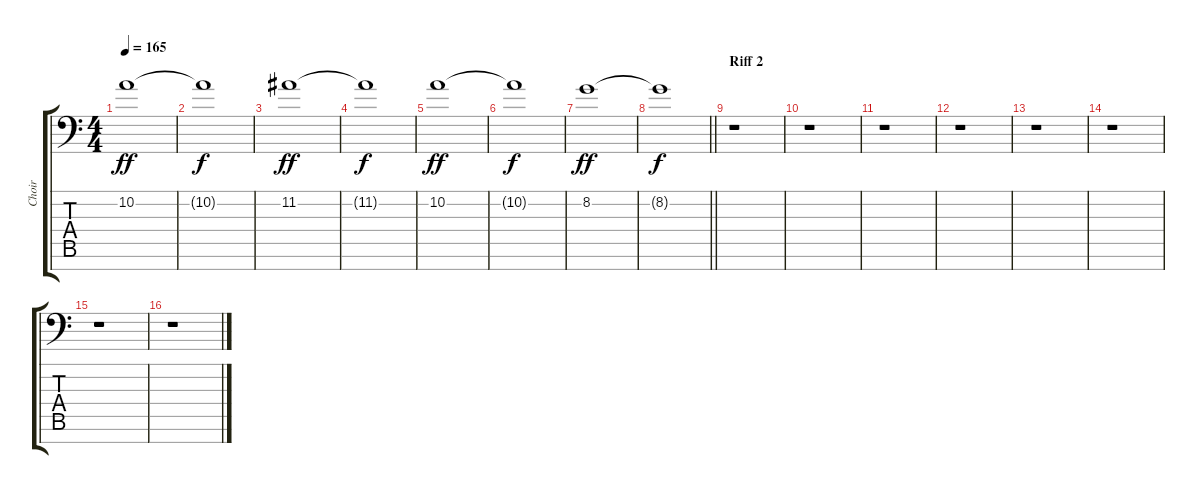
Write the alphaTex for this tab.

\track ("Choir" "Choir") {instrument pad4choir}
\staff {score tabs}
\tuning (C8 B3 G3 D3 A2 E2 A-1) {hide}
\ts (4 4)
\tempo 165
\clef f4
\ks c
10.2.1{dy ff} |
10.2{t}.1{dy f} |
11.2.1{dy ff} |
11.2{t}.1{dy f} |
10.2.1{dy ff} |
10.2{t}.1{dy f} |
8.2.1{dy ff} |
\barLineRight lightlight
8.2{t}.1{dy f} |
\section ("" "Riff 2")
r.1 |
r.1 |
r.1 |
r.1 |
r.1 |
r.1 |
r.1 |
r.1
